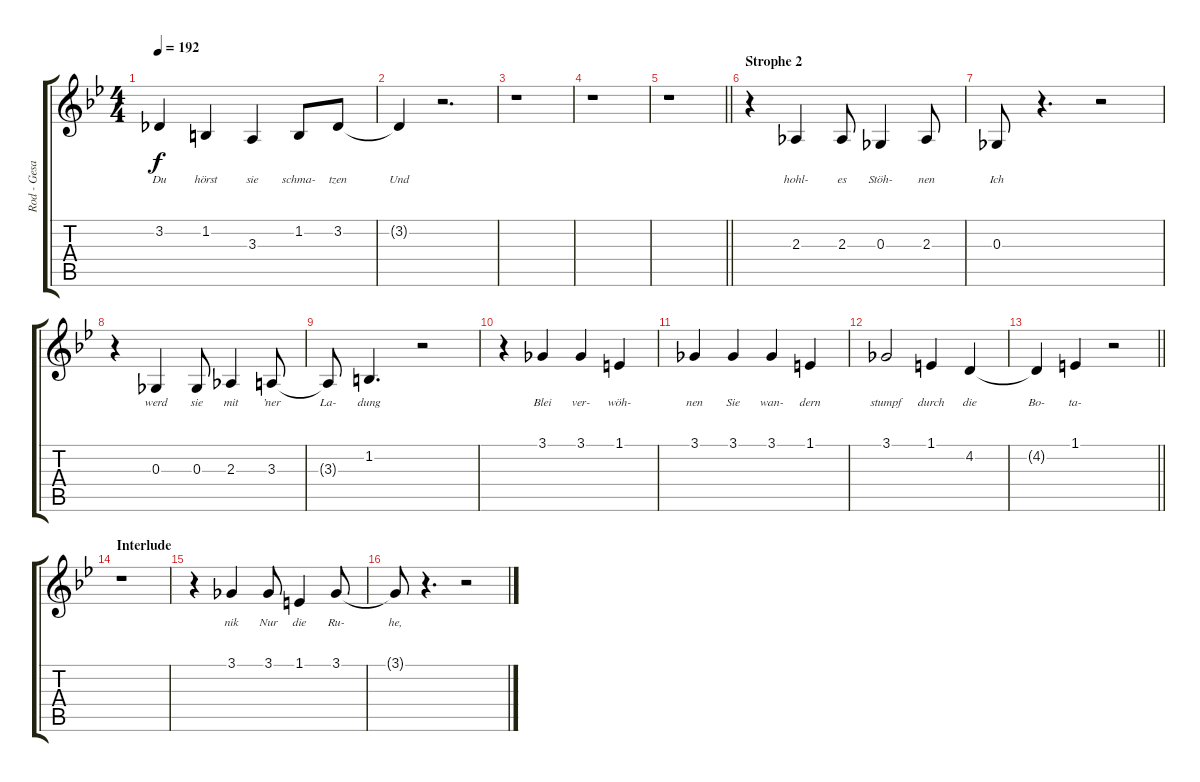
\track ("Rod - Gesang" "Rod - Gesa") {instrument lead8bassandlead}
\staff {score tabs}
\tuning (Eb4 Bb3 Gb3 Db3 Ab2 Eb2) {hide}
\ts (4 4)
\tempo 192
\clef g2
\ks bb
3.2.4{lyrics (0 "Du") lyrics (1 "") lyrics (2 "") lyrics (3 "") lyrics (4 "") dy f} 1.2.4{lyrics (0 "hörst") lyrics (1 "") lyrics (2 "") lyrics (3 "") lyrics (4 "")} 3.3.4{lyrics (0 "sie") lyrics (1 "") lyrics (2 "") lyrics (3 "") lyrics (4 "")} 1.2.8{lyrics (0 "schma-") lyrics (1 "") lyrics (2 "") lyrics (3 "") lyrics (4 "")} 3.2.8{lyrics (0 "tzen") lyrics (1 "") lyrics (2 "") lyrics (3 "") lyrics (4 "")} |
3.2{t}.4{lyrics (0 "Und") lyrics (1 "") lyrics (2 "") lyrics (3 "") lyrics (4 "")} r.2{d} |
r.1 |
r.1 |
\barLineRight lightlight
r.1 |
\section ("" "Strophe 2")
r.4 2.3.4{lyrics (0 "hohl-") lyrics (1 "") lyrics (2 "") lyrics (3 "") lyrics (4 "")} 2.3.8{lyrics (0 "es") lyrics (1 "") lyrics (2 "") lyrics (3 "") lyrics (4 "")} 0.3.4{lyrics (0 "Stöh-") lyrics (1 "") lyrics (2 "") lyrics (3 "") lyrics (4 "")} 2.3.8{lyrics (0 "nen") lyrics (1 "") lyrics (2 "") lyrics (3 "") lyrics (4 "")} |
0.3.8{lyrics (0 "Ich") lyrics (1 "") lyrics (2 "") lyrics (3 "") lyrics (4 "")} r.4{d} r.2 |
r.4 0.3.4{lyrics (0 "werd") lyrics (1 "") lyrics (2 "") lyrics (3 "") lyrics (4 "")} 0.3.8{lyrics (0 "sie") lyrics (1 "") lyrics (2 "") lyrics (3 "") lyrics (4 "")} 2.3.4{lyrics (0 "mit") lyrics (1 "") lyrics (2 "") lyrics (3 "") lyrics (4 "")} 3.3.8{lyrics (0 "’ner") lyrics (1 "") lyrics (2 "") lyrics (3 "") lyrics (4 "")} |
3.3{t}.8{lyrics (0 "La-") lyrics (1 "") lyrics (2 "") lyrics (3 "") lyrics (4 "")} 1.2.4{d lyrics (0 "dung") lyrics (1 "") lyrics (2 "") lyrics (3 "") lyrics (4 "")} r.2 |
r.4 3.1.4{lyrics (0 "Blei") lyrics (1 "") lyrics (2 "") lyrics (3 "") lyrics (4 "")} 3.1.4{lyrics (0 "ver-") lyrics (1 "") lyrics (2 "") lyrics (3 "") lyrics (4 "")} 1.1.4{lyrics (0 "wöh-") lyrics (1 "") lyrics (2 "") lyrics (3 "") lyrics (4 "")} |
3.1.4{lyrics (0 "nen") lyrics (1 "") lyrics (2 "") lyrics (3 "") lyrics (4 "")} 3.1.4{lyrics (0 "Sie") lyrics (1 "") lyrics (2 "") lyrics (3 "") lyrics (4 "")} 3.1.4{lyrics (0 "wan-") lyrics (1 "") lyrics (2 "") lyrics (3 "") lyrics (4 "")} 1.1.4{lyrics (0 "dern") lyrics (1 "") lyrics (2 "") lyrics (3 "") lyrics (4 "")} |
3.1.2{lyrics (0 "stumpf") lyrics (1 "") lyrics (2 "") lyrics (3 "") lyrics (4 "")} 1.1.4{lyrics (0 "durch") lyrics (1 "") lyrics (2 "") lyrics (3 "") lyrics (4 "")} 4.2.4{lyrics (0 "die") lyrics (1 "") lyrics (2 "") lyrics (3 "") lyrics (4 "")} |
\barLineRight lightlight
4.2{t}.4{lyrics (0 "Bo-") lyrics (1 "") lyrics (2 "") lyrics (3 "") lyrics (4 "")} 1.1.4{lyrics (0 "ta-") lyrics (1 "") lyrics (2 "") lyrics (3 "") lyrics (4 "")} r.2 |
\section ("" "Interlude")
r.1 |
r.4 3.1.4{lyrics (0 "nik") lyrics (1 "") lyrics (2 "") lyrics (3 "") lyrics (4 "")} 3.1.8{lyrics (0 "Nur") lyrics (1 "") lyrics (2 "") lyrics (3 "") lyrics (4 "")} 1.1.4{lyrics (0 "die") lyrics (1 "") lyrics (2 "") lyrics (3 "") lyrics (4 "")} 3.1.8{lyrics (0 "Ru-") lyrics (1 "") lyrics (2 "") lyrics (3 "") lyrics (4 "")} |
3.1{t}.8{lyrics (0 "he,") lyrics (1 "") lyrics (2 "") lyrics (3 "") lyrics (4 "")} r.4{d} r.2
